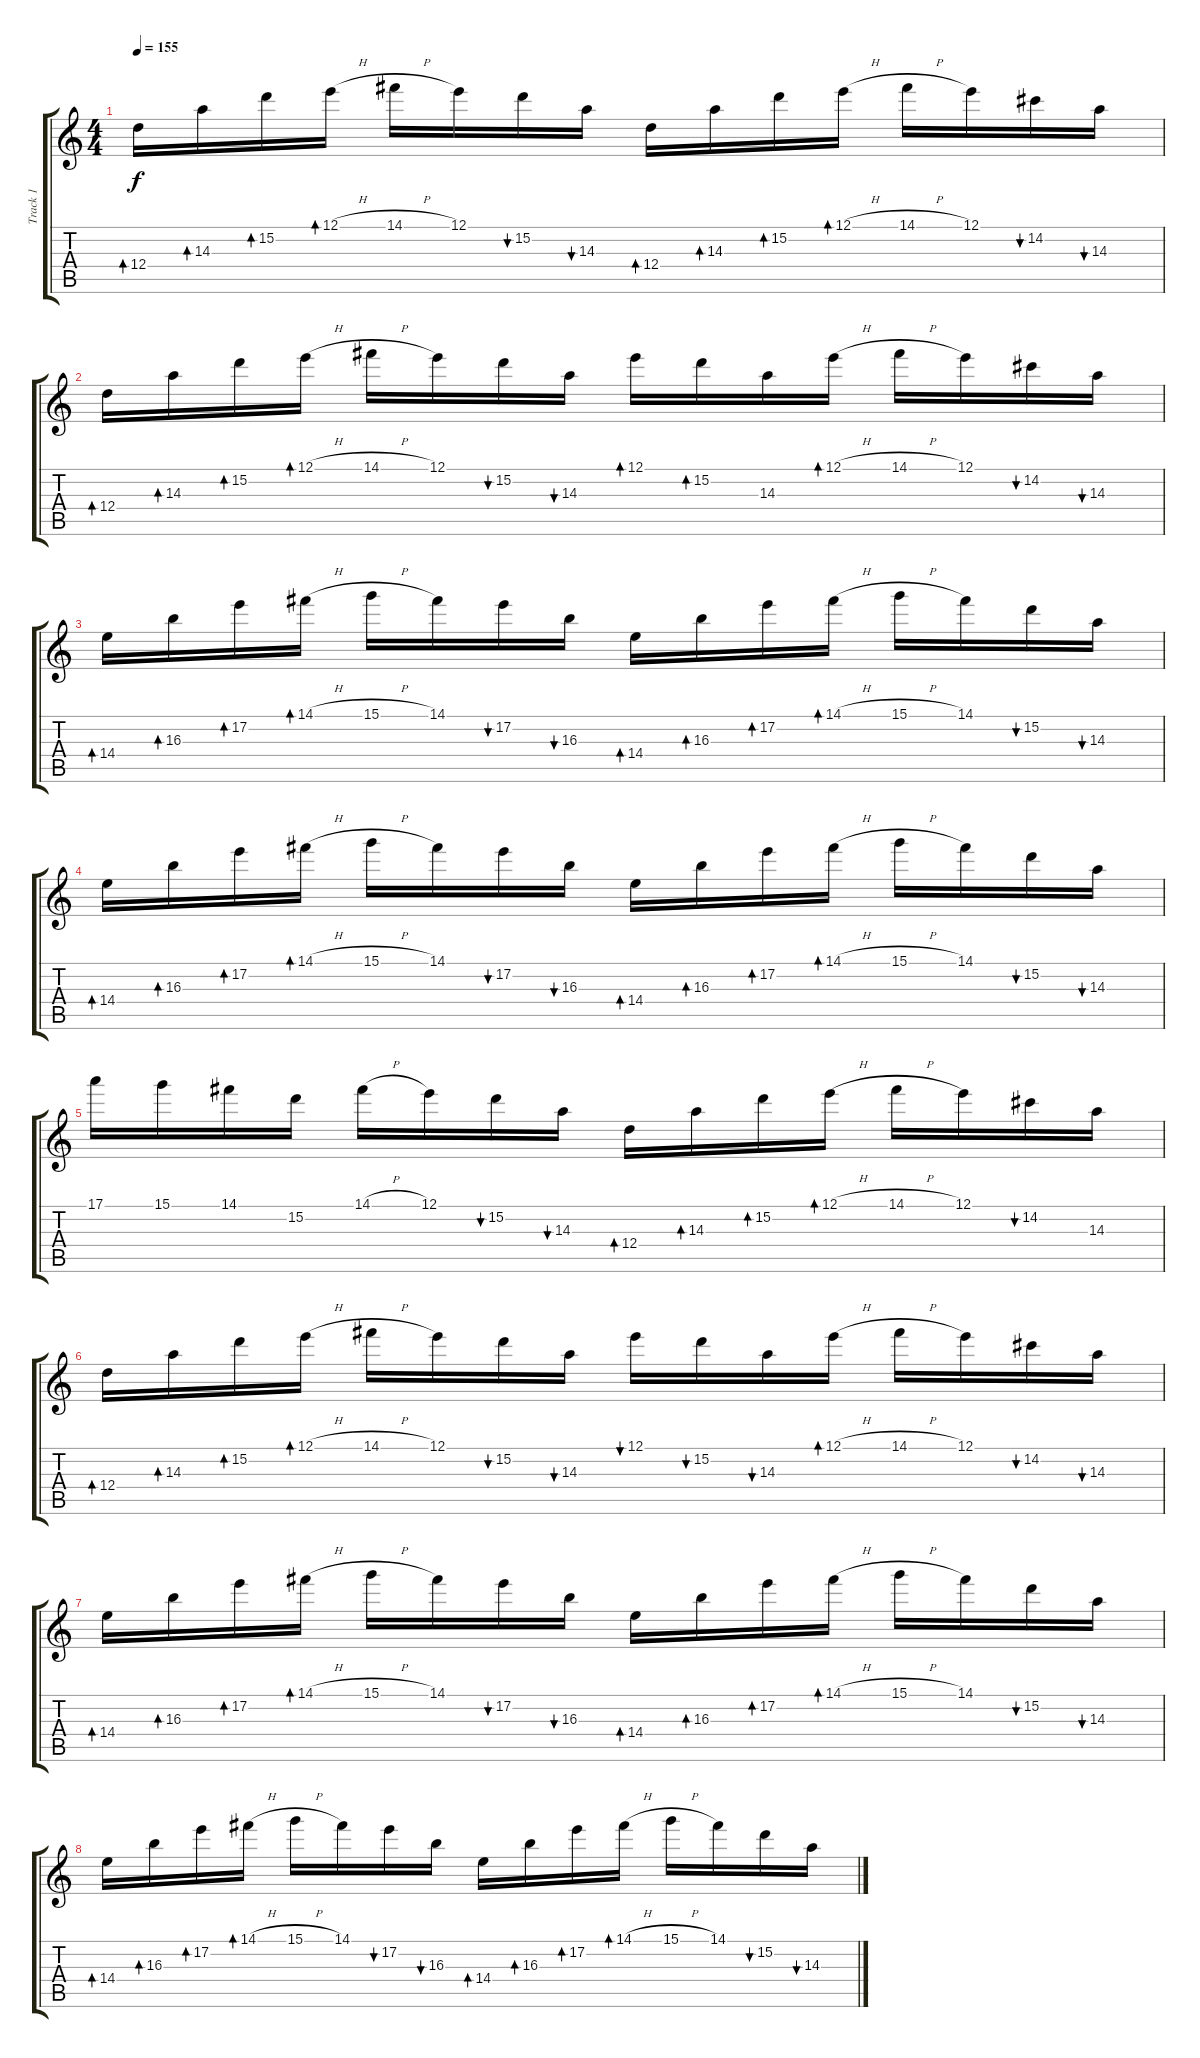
\track ("Track 1" "Track 1") {instrument distortionguitar}
\staff {score tabs}
\tuning (E4 B3 G3 D3 A2 D2) {hide}
\ts (4 4)
\tempo 155
\clef g2
\ks c
12.4.16{bd 60 dy f} 14.3.16{bd 60} 15.2.16{bd 60} 12.1{h}.16{bd 60} 14.1{h}.16 12.1.16 15.2.16{bu 60} 14.3.16{bu 60} 12.4.16{bd 60} 14.3.16{bd 60} 15.2.16{bd 60} 12.1{h}.16{bd 60} 14.1{h}.16 12.1.16 14.2.16{bu 60} 14.3.16{bu 60} |
12.4.16{bd 60} 14.3.16{bd 60} 15.2.16{bd 60} 12.1{h}.16{bd 60} 14.1{h}.16 12.1.16 15.2.16{bu 60} 14.3.16{bu 60} 12.1.16{bd 60} 15.2.16{bd 60} 14.3.16 12.1{h}.16{bd 60} 14.1{h}.16 12.1.16 14.2.16{bu 60} 14.3.16{bu 60} |
14.4.16{bd 60} 16.3.16{bd 60} 17.2.16{bd 60} 14.1{h}.16{bd 60} 15.1{h}.16 14.1.16 17.2.16{bu 60} 16.3.16{bu 60} 14.4.16{bd 60} 16.3.16{bd 60} 17.2.16{bd 60} 14.1{h}.16{bd 60} 15.1{h}.16 14.1.16 15.2.16{bu 60} 14.3.16{bu 60} |
14.4.16{bd 60} 16.3.16{bd 60} 17.2.16{bd 60} 14.1{h}.16{bd 60} 15.1{h}.16 14.1.16 17.2.16{bu 60} 16.3.16{bu 60} 14.4.16{bd 60} 16.3.16{bd 60} 17.2.16{bd 60} 14.1{h}.16{bd 60} 15.1{h}.16 14.1.16 15.2.16{bu 60} 14.3.16{bu 60} |
17.1.16 15.1.16 14.1.16 15.2.16 14.1{h}.16 12.1.16 15.2.16{bu 60} 14.3.16{bu 60} 12.4.16{bd 60} 14.3.16{bd 60} 15.2.16{bd 60} 12.1{h}.16{bd 60} 14.1{h}.16 12.1.16 14.2.16{bu 60} 14.3.16 |
12.4.16{bd 60} 14.3.16{bd 60} 15.2.16{bd 60} 12.1{h}.16{bd 60} 14.1{h}.16 12.1.16 15.2.16{bu 60} 14.3.16{bu 60} 12.1.16{bu 60} 15.2.16{bu 60} 14.3.16{bu 60} 12.1{h}.16{bd 60} 14.1{h}.16 12.1.16 14.2.16{bu 60} 14.3.16{bu 60} |
14.4.16{bd 60} 16.3.16{bd 60} 17.2.16{bd 60} 14.1{h}.16{bd 60} 15.1{h}.16 14.1.16 17.2.16{bu 60} 16.3.16{bu 60} 14.4.16{bd 60} 16.3.16{bd 60} 17.2.16{bd 60} 14.1{h}.16{bd 60} 15.1{h}.16 14.1.16 15.2.16{bu 60} 14.3.16{bu 60} |
14.4.16{bd 60} 16.3.16{bd 60} 17.2.16{bd 60} 14.1{h}.16{bd 60} 15.1{h}.16 14.1.16 17.2.16{bu 60} 16.3.16{bu 60} 14.4.16{bd 60} 16.3.16{bd 60} 17.2.16{bd 60} 14.1{h}.16{bd 60} 15.1{h}.16 14.1.16 15.2.16{bu 60} 14.3.16{bu 60}
